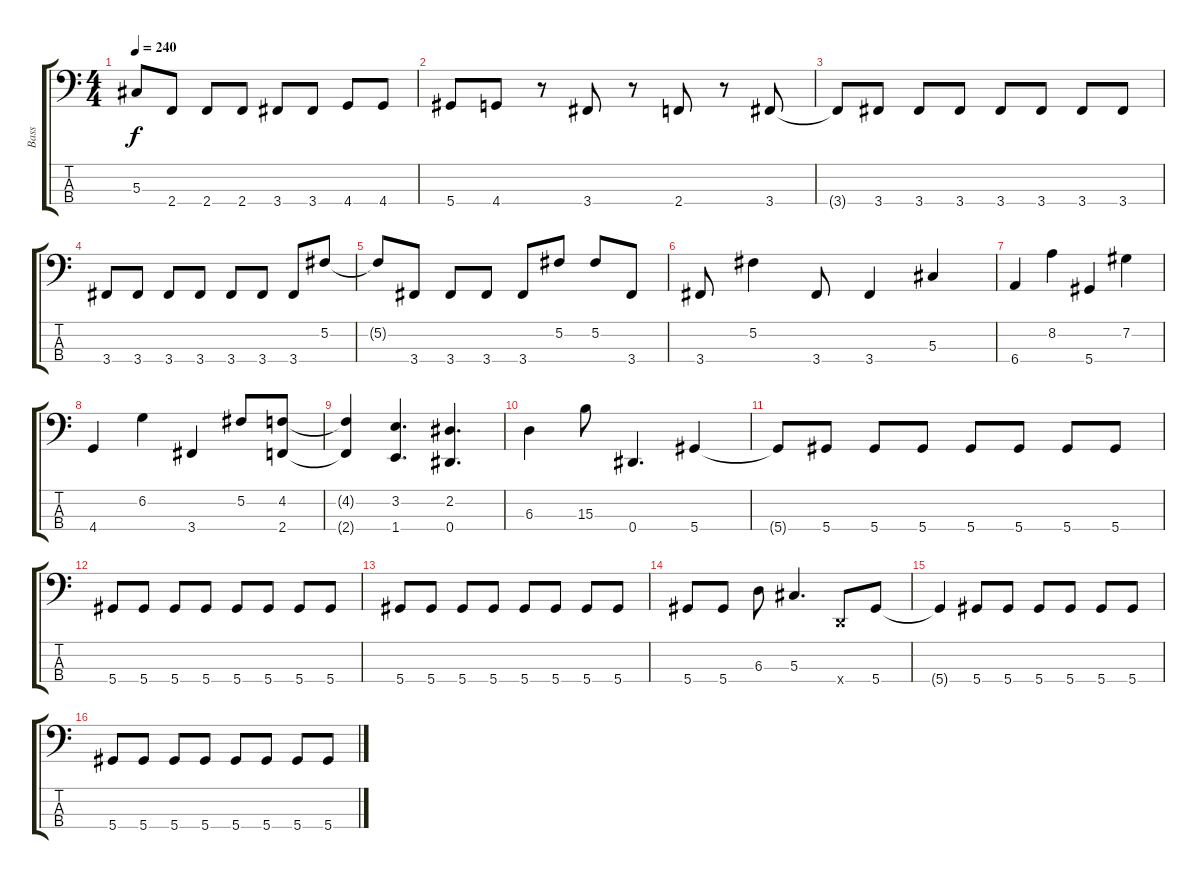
\track ("Bass" "Bass") {instrument electricbassfinger}
\staff {score tabs}
\tuning (Gb2 Db2 Ab1 Eb1) {hide}
\ts (4 4)
\tempo 240
\clef f4
\ks c
5.3.8{dy f} 2.4.8 2.4.8 2.4.8 3.4.8 3.4.8 4.4.8 4.4.8 |
5.4.8 4.4.8 r.8 3.4.8 r.8 2.4.8 r.8 3.4.8 |
3.4{t}.8 3.4.8 3.4.8 3.4.8 3.4.8 3.4.8 3.4.8 3.4.8 |
3.4.8 3.4.8 3.4.8 3.4.8 3.4.8 3.4.8 3.4.8 5.2.8 |
5.2{t}.8 3.4.8 3.4.8 3.4.8 3.4.8 5.2.8 5.2.8 3.4.8 |
3.4.8 5.2.4 3.4.8 3.4.4 5.3.4 |
6.4.4 8.2.4 5.4.4 7.2.4 |
4.4.4 6.2.4 3.4.4 5.2.8 (4.2 2.4).8 |
(4.2{t} 2.4{t}).4 (3.2 1.4).4{d} (2.2 0.4).4{d} |
6.3.4 15.3.8 0.4.4{d} 5.4.4 |
5.4{t}.8 5.4.8 5.4.8 5.4.8 5.4.8 5.4.8 5.4.8 5.4.8 |
5.4.8 5.4.8 5.4.8 5.4.8 5.4.8 5.4.8 5.4.8 5.4.8 |
5.4.8 5.4.8 5.4.8 5.4.8 5.4.8 5.4.8 5.4.8 5.4.8 |
5.4.8 5.4.8 6.3.8 5.3.4{d} -1.4{x}.8 5.4.8 |
5.4{t}.4 5.4.8 5.4.8 5.4.8 5.4.8 5.4.8 5.4.8 |
5.4.8 5.4.8 5.4.8 5.4.8 5.4.8 5.4.8 5.4.8 5.4.8
